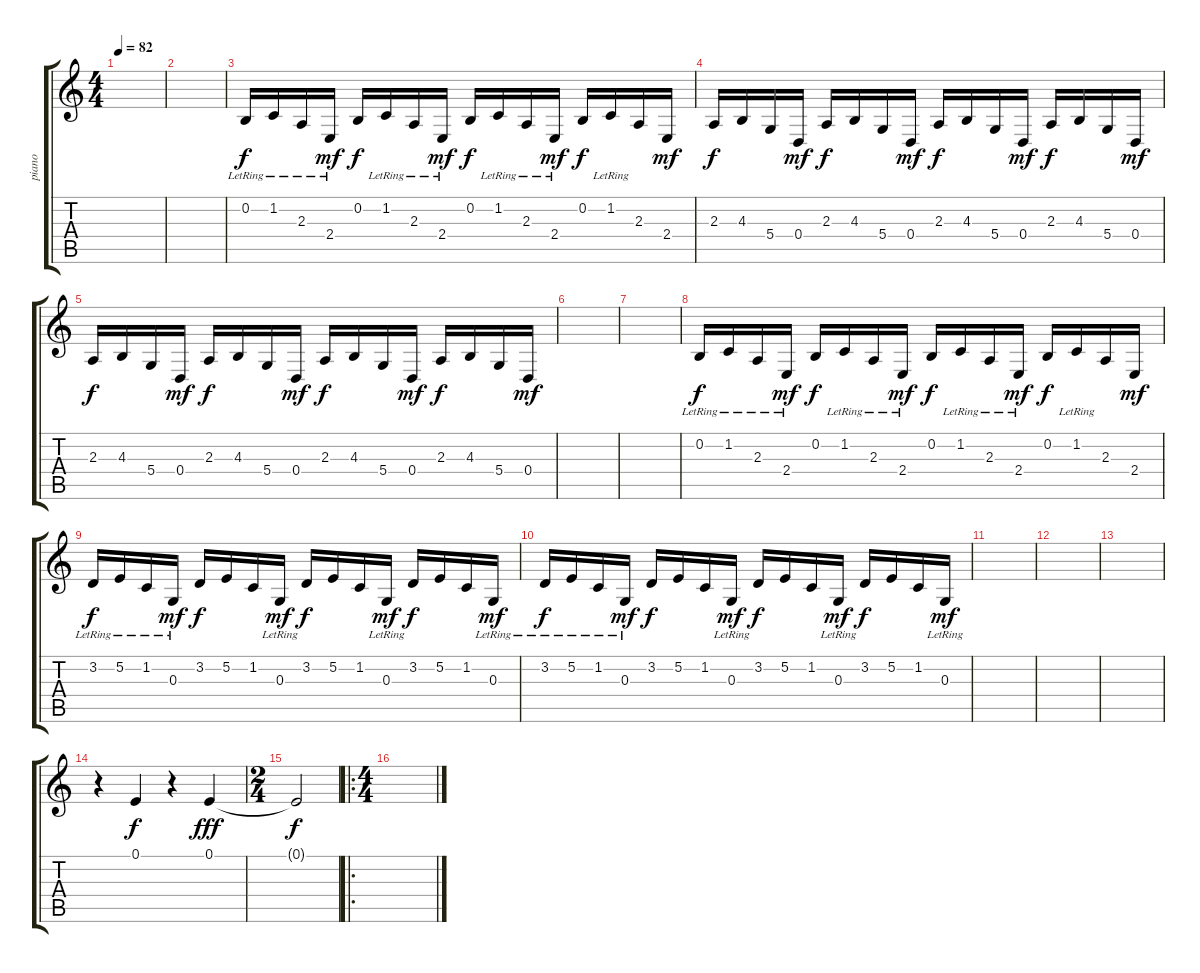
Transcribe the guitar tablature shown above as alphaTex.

\track ("piano" "piano") {instrument honkytonkpiano}
\staff {score tabs}
\tuning (E4 B3 G3 D3 A2 E2) {hide}
\ts (4 4)
\tempo 82
\clef g2
\ks c
|
|
0.2{lr}.16{dy f} 1.2{lr}.16 2.3{lr}.16 2.4{lr}.16{dy mf} 0.2.16{dy f} 1.2{lr}.16 2.3{lr}.16 2.4{lr}.16{dy mf} 0.2.16{dy f} 1.2{lr}.16 2.3{lr}.16 2.4{lr}.16{dy mf} 0.2.16{dy f} 1.2{lr}.16 2.3.16 2.4.16{dy mf} |
2.3.16{dy f} 4.3.16 5.4.16 0.4.16{dy mf} 2.3.16{dy f} 4.3.16 5.4.16 0.4.16{dy mf} 2.3.16{dy f} 4.3.16 5.4.16 0.4.16{dy mf} 2.3.16{dy f} 4.3.16 5.4.16 0.4.16{dy mf} |
2.3.16{dy f} 4.3.16 5.4.16 0.4.16{dy mf} 2.3.16{dy f} 4.3.16 5.4.16 0.4.16{dy mf} 2.3.16{dy f} 4.3.16 5.4.16 0.4.16{dy mf} 2.3.16{dy f} 4.3.16 5.4.16 0.4.16{dy mf} |
|
|
0.2{lr}.16{dy f} 1.2{lr}.16 2.3{lr}.16 2.4{lr}.16{dy mf} 0.2.16{dy f} 1.2{lr}.16 2.3{lr}.16 2.4{lr}.16{dy mf} 0.2.16{dy f} 1.2{lr}.16 2.3{lr}.16 2.4{lr}.16{dy mf} 0.2.16{dy f} 1.2{lr}.16 2.3.16 2.4.16{dy mf} |
3.2{lr}.16{dy f} 5.2{lr}.16 1.2{lr}.16 0.3{lr}.16{dy mf} 3.2.16{dy f} 5.2.16 1.2.16 0.3{lr}.16{dy mf} 3.2.16{dy f} 5.2.16 1.2.16 0.3{lr}.16{dy mf} 3.2.16{dy f} 5.2.16 1.2.16 0.3{lr}.16{dy mf} |
3.2{lr}.16{dy f} 5.2{lr}.16 1.2{lr}.16 0.3{lr}.16{dy mf} 3.2.16{dy f} 5.2.16 1.2.16 0.3{lr}.16{dy mf} 3.2.16{dy f} 5.2.16 1.2.16 0.3{lr}.16{dy mf} 3.2.16{dy f} 5.2.16 1.2.16 0.3{lr}.16{dy mf} |
|
|
|
r.4{volume 16 instrument reversecymbal} 0.1.4{dy f} r.4 0.1.4{dy fff} |
\ts (2 4)
0.1{t}.2{dy f} |
\ro
\ts (4 4)
